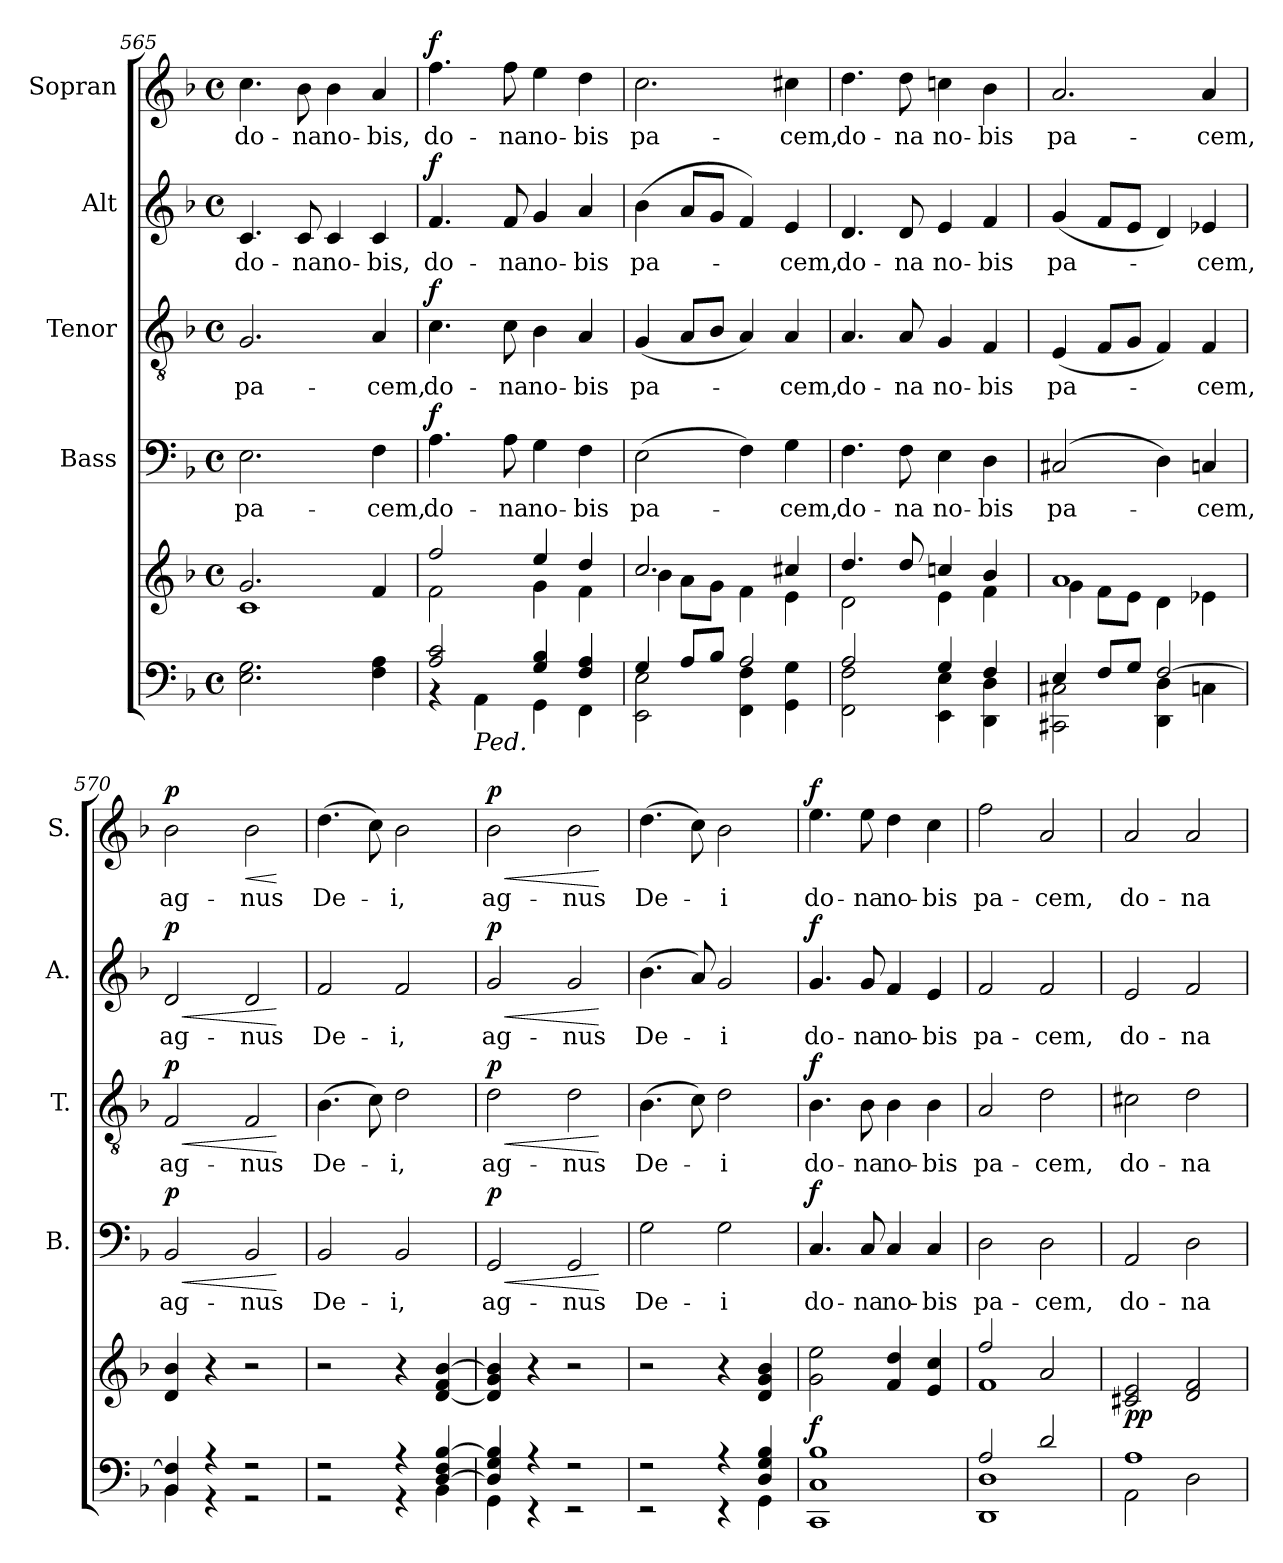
**kern	**kern	**dynam	**kern	**text	**dynam	**kern	**text	**dynam	**kern	**text	**dynam	**kern	**text	**dynam
*part5	*part5	*part5	*part4	*part4	*part4	*part3	*part3	*part3	*part2	*part2	*part2	*part1	*part1	*part1
*staff6	*staff5	*staff5/6	*staff4	*staff4	*staff4	*staff3	*staff3	*staff3	*staff2	*staff2	*staff2	*staff1	*staff1	*staff1
*	*	*	*I"Bass	*	*	*I"Tenor	*	*	*I"Alt	*	*	*I"Sopran	*	*
*	*	*	*I'B.	*	*	*I'T.	*	*	*I'A.	*	*	*I'S.	*	*
*clefF4	*clefG2	*	*clefF4	*	*	*clefGv2	*	*	*clefG2	*	*	*clefG2	*	*
*k[b-]	*k[b-]	*	*k[b-]	*	*	*k[b-]	*	*	*k[b-]	*	*	*k[b-]	*	*
*F:	*F:	*	*F:	*	*	*F:	*	*	*F:	*	*	*F:	*	*
*M4/4	*M4/4	*	*M4/4	*	*	*M4/4	*	*	*M4/4	*	*	*M4/4	*	*
*met(c)	*met(c)	*	*met(c)	*	*	*met(c)	*	*	*met(c)	*	*	*met(c)	*	*
=565	=565	=565	=565	=565	=565	=565	=565	=565	=565	=565	=565	=565	=565	=565
*	*^	*	*	*	*	*	*	*	*	*	*	*	*	*
!	!	!	!	!	!LO:LY:b	!	!	!LO:LY:b	!	!	!LO:LY:b	!	!	!LO:LY:b	!
2.E\ 2.G\	2.g/	1c	.	2.E\	pa-	.	2.G/	pa-	.	4.c/	do-	.	4.cc\	do-	.
!	!	!	!	!	!	!	!	!	!	!	!LO:LY:b	!	!	!LO:LY:b	!
.	.	.	.	.	.	.	.	.	.	8c/	-na	.	8b-\	-na	.
!	!	!	!	!	!	!	!	!	!	!	!LO:LY:b	!	!	!LO:LY:b	!
.	.	.	.	.	.	.	.	.	.	4c/	no-	.	4b-\	no-	.
!	!	!	!	!	!LO:LY:b	!	!	!LO:LY:b	!	!	!LO:LY:b	!	!	!LO:LY:b	!
4F\ 4A\	4f/	.	.	4F\	-cem,	.	4A/	-cem,	.	4c/	-bis,	.	4a/	-bis,	.
!!LO:LB:g=z
=566	=566	=566	=566	=566	=566	=566	=566	=566	=566	=566	=566	=566	=566	=566	=566
*^	*	*	*	*	*	*	*	*	*	*	*	*	*	*	*
!	!	!	!	!	!	!LO:LY:b	!LO:DY:a	!	!LO:LY:b	!LO:DY:a	!	!LO:LY:b	!LO:DY:a	!	!LO:LY:b	!LO:DY:a
2A/ 2c/	4rAA	2ff/	2f\	.	4.A\	do-	f	4.c\	do-	f	4.f/	do-	f	4.ff\	do-	f
!	!LO:TX:b:i:t=Ped.	!	!	!	!	!	!	!	!	!	!	!	!	!	!	!
.	4AA\	.	.	.	.	.	.	.	.	.	.	.	.	.	.	.
!	!	!	!	!	!	!LO:LY:b	!	!	!LO:LY:b	!	!	!LO:LY:b	!	!	!LO:LY:b	!
.	.	.	.	.	8A\	-na	.	8c\	-na	.	8f/	-na	.	8ff\	-na	.
!	!	!	!	!	!	!LO:LY:b	!	!	!LO:LY:b	!	!	!LO:LY:b	!	!	!LO:LY:b	!
4G/ 4B-/	4GG\	4ee/	4g\	.	4G\	no-	.	4B-\	no-	.	4g/	no-	.	4ee\	no-	.
!	!	!	!	!	!	!LO:LY:b	!	!	!LO:LY:b	!	!	!LO:LY:b	!	!	!LO:LY:b	!
4F/ 4A/	4FF\	4dd/	4f\	.	4F\	-bis	.	4A/	-bis	.	4a/	-bis	.	4dd\	-bis	.
=567	=567	=567	=567	=567	=567	=567	=567	=567	=567	=567	=567	=567	=567	=567	=567	=567
!	!	!	!	!	!	!LO:LY:b	!	!	!LO:LY:b	!	!	!LO:LY:b	!	!	!LO:LY:b	!
4G/	2EE\ 2E\	2.cc/	4b-\	.	(>2E\	pa-	.	(<4G/	pa-	.	(>4b-\	pa-	.	2.cc\	pa-	.
8A/L	.	.	8a\L	.	.	.	.	8A/L	.	.	8a/L	.	.	.	.	.
8B-/J	.	.	8g\J	.	.	.	.	8B-/J	.	.	8g/J	.	.	.	.	.
2A/	4FF\ 4F\	.	4f\	.	4F\)	.	.	4A/)	.	.	4f/)	.	.	.	.	.
!	!	!	!	!	!	!LO:LY:b	!	!	!LO:LY:b	!	!	!LO:LY:b	!	!	!LO:LY:b	!
.	4GG\ 4G\	4cc#X/	4e\	.	4G\	-cem,	.	4A/	-cem,	.	4e/	-cem,	.	4cc#X\	-cem,	.
=568	=568	=568	=568	=568	=568	=568	=568	=568	=568	=568	=568	=568	=568	=568	=568	=568
!	!	!	!	!	!	!LO:LY:b	!	!	!LO:LY:b	!	!	!LO:LY:b	!	!	!LO:LY:b	!
2A/	2FF\ 2F\	4.dd/	2d\	.	4.F\	do-	.	4.A/	do-	.	4.d/	do-	.	4.dd\	do-	.
!	!	!	!	!	!	!LO:LY:b	!	!	!LO:LY:b	!	!	!LO:LY:b	!	!	!LO:LY:b	!
.	.	8dd/	.	.	8F\	-na	.	8A/	-na	.	8d/	-na	.	8dd\	-na	.
!	!	!	!	!	!	!LO:LY:b	!	!	!LO:LY:b	!	!	!LO:LY:b	!	!	!LO:LY:b	!
4G/	4EE\ 4E\	4ccn/	4e\	.	4E\	no-	.	4G/	no-	.	4e/	no-	.	4ccn\	no-	.
!	!	!	!	!	!	!LO:LY:b	!	!	!LO:LY:b	!	!	!LO:LY:b	!	!	!LO:LY:b	!
4F/	4DD\ 4D\	4b-/	4f\	.	4D\	-bis	.	4F/	-bis	.	4f/	-bis	.	4b-\	-bis	.
=569	=569	=569	=569	=569	=569	=569	=569	=569	=569	=569	=569	=569	=569	=569	=569	=569
!	!	!	!	!	!	!LO:LY:b	!	!	!LO:LY:b	!	!	!LO:LY:b	!	!	!LO:LY:b	!
4E/	2CC#X\ 2C#X\	1a	4g\	.	(2C#X/	pa-	.	(<4E/	pa-	.	(<4g/	pa-	.	2.a/	pa-	.
8F/L	.	.	8f\L	.	.	.	.	8F/L	.	.	8f/L	.	.	.	.	.
8G/J	.	.	8e\J	.	.	.	.	8G/J	.	.	8e/J	.	.	.	.	.
[>2F/	4DD\ 4D\	.	4d\	.	4D\)	.	.	4F/)	.	.	4d/)	.	.	.	.	.
!	!	!	!	!	!	!LO:LY:b	!	!	!LO:LY:b	!	!	!LO:LY:b	!	!	!LO:LY:b	!
.	4Cn\	.	4e-X\	.	4Cn/	-cem,	.	4F/	-cem,	.	4e-X/	-cem,	.	4a/	-cem,	.
=570	=570	=570	=570	=570	=570	=570	=570	=570	=570	=570	=570	=570	=570	=570	=570	=570
!	!	!	!	!	!	!LO:LY:b	!LO:HP:b	!	!LO:LY:b	!LO:HP:b	!	!LO:LY:b	!LO:HP:b	!	!LO:LY:b	!
!	!	!	!	!	!	!	!LO:DY:n=1:a	!	!	!LO:DY:n=1:a	!	!	!LO:DY:n=1:a	!	!	!LO:DY:a
*	*	*v	*v	*	*	*	*	*	*	*	*	*	*	*	*	*
4BB-/ 4F/]	4BB-\	4d/ 4b-/	.	2BB-/	ag-	< p	2F/	ag-	< p	2d/	ag-	< p	2b-\	ag-	p
4r	4r	4r	.	.	.	.	.	.	.	.	.	.	.	.	.
!	!	!	!	!	!LO:LY:b	!	!	!LO:LY:b	!	!	!LO:LY:b	!	!	!LO:LY:b	!LO:HP:b
2r	2r	2r	.	2BB-/	-nus	.	2F/	-nus	.	2d/	-nus	.	2b-\	-nus	<
*v	*v	*	*	*	*	*	*	*	*	*	*	*	*	*	*
.	.	.	.	.	[	.	.	[	.	.	[	.	.	[
=571	=571	=571	=571	=571	=571	=571	=571	=571	=571	=571	=571	=571	=571	=571
*^	*	*	*	*	*	*	*	*	*	*	*	*	*	*
!	!	!	!	!	!LO:LY:b	!	!	!LO:LY:b	!	!	!LO:LY:b	!	!	!LO:LY:b	!
2r	2r	2r	.	2BB-/	De-	.	(>4.B-\	De-	.	2f/	De-	.	(>4.dd\	De-	.
.	.	.	.	.	.	.	8c\)	.	.	.	.	.	8cc\)	.	.
!	!	!	!	!	!LO:LY:b	!	!	!LO:LY:b	!	!	!LO:LY:b	!	!	!LO:LY:b	!
4r	4r	4r	.	2BB-/	-i,	.	2d\	-i,	.	2f/	-i,	.	2b-\	-i,	.
[>4D/ 4F/ [>4B-/	4BB-\	[4d/ 4f/ [4b-/	.	.	.	.	.	.	.	.	.	.	.	.	.
!!LO:PB:g=z
=572	=572	=572	=572	=572	=572	=572	=572	=572	=572	=572	=572	=572	=572	=572	=572
!	!	!	!	!	!LO:LY:b	!LO:HP:b	!	!LO:LY:b	!LO:HP:b	!	!LO:LY:b	!LO:HP:b	!	!LO:LY:b	!LO:HP:b
!	!	!	!	!	!	!LO:DY:n=1:a	!	!	!LO:DY:n=1:a	!	!	!LO:DY:n=1:a	!	!	!LO:DY:n=1:a
4D/] 4G/ 4B-/]	4GG\	4d/] 4g/ 4b-/]	.	2GG/	ag-	< p	2d\	ag-	< p	2g/	ag-	< p	2b-\	ag-	< p
4r	4r	4r	.	.	.	.	.	.	.	.	.	.	.	.	.
!	!	!	!	!	!LO:LY:b	!	!	!LO:LY:b	!	!	!LO:LY:b	!	!	!LO:LY:b	!
2r	2r	2r	.	2GG/	-nus	.	2d\	-nus	.	2g/	-nus	.	2b-\	-nus	.
*v	*v	*	*	*	*	*	*	*	*	*	*	*	*	*	*
.	.	.	.	.	[	.	.	[	.	.	[	.	.	[
=573	=573	=573	=573	=573	=573	=573	=573	=573	=573	=573	=573	=573	=573	=573
*^	*	*	*	*	*	*	*	*	*	*	*	*	*	*
!	!	!	!	!	!LO:LY:b	!	!	!LO:LY:b	!	!	!LO:LY:b	!	!	!LO:LY:b	!
2r	2r	2r	.	2G\	De-	.	(>4.B-\	De-	.	(>4.b-\	De-	.	(>4.dd\	De-	.
.	.	.	.	.	.	.	8c\)	.	.	8a/)	.	.	8cc\)	.	.
!	!	!	!	!	!LO:LY:b	!	!	!LO:LY:b	!	!	!LO:LY:b	!	!	!LO:LY:b	!
4r	4r	4r	.	2G\	-i	.	2d\	-i	.	2g/	-i	.	2b-\	-i	.
4D/ 4G/ 4B-/	4GG\	4d/ 4g/ 4b-/	.	.	.	.	.	.	.	.	.	.	.	.	.
=574	=574	=574	=574	=574	=574	=574	=574	=574	=574	=574	=574	=574	=574	=574	=574
!	!	!	!LO:DY:b	!	!LO:LY:b	!LO:DY:a	!	!LO:LY:b	!LO:DY:a	!	!LO:LY:b	!LO:DY:a	!	!LO:LY:b	!LO:DY:a
1C 1B-	1CC	2g\ 2ee\	f	4.C/	do-	f	4.B-\	do-	f	4.g/	do-	f	4.ee\	do-	f
!	!	!	!	!	!LO:LY:b	!	!	!LO:LY:b	!	!	!LO:LY:b	!	!	!LO:LY:b	!
.	.	.	.	8C/	-na	.	8B-\	-na	.	8g/	-na	.	8ee\	-na	.
!	!	!	!	!	!LO:LY:b	!	!	!LO:LY:b	!	!	!LO:LY:b	!	!	!LO:LY:b	!
.	.	4f/ 4dd/	.	4C/	no-	.	4B-\	no-	.	4f/	no-	.	4dd\	no-	.
!	!	!	!	!	!LO:LY:b	!	!	!LO:LY:b	!	!	!LO:LY:b	!	!	!LO:LY:b	!
.	.	4e/ 4cc/	.	4C/	-bis	.	4B-\	-bis	.	4e/	-bis	.	4cc\	-bis	.
=575	=575	=575	=575	=575	=575	=575	=575	=575	=575	=575	=575	=575	=575	=575	=575
*	*	*^	*	*	*	*	*	*	*	*	*	*	*	*	*
!	!	!	!	!	!	!LO:LY:b	!	!	!LO:LY:b	!	!	!LO:LY:b	!	!	!LO:LY:b	!
2A/	1DD 1D	2ff/	1f	.	2D\	pa-	.	2A/	pa-	.	2f/	pa-	.	2ff\	pa-	.
!	!	!	!	!	!	!LO:LY:b	!	!	!LO:LY:b	!	!	!LO:LY:b	!	!	!LO:LY:b	!
2d/	.	2a/	.	.	2D\	-cem,	.	2d\	-cem,	.	2f/	-cem,	.	2a/	-cem,	.
*	*	*v	*v	*	*	*	*	*	*	*	*	*	*	*	*	*
=576	=576	=576	=576	=576	=576	=576	=576	=576	=576	=576	=576	=576	=576	=576	=576
!	!	!	!LO:DY:b	!	!LO:LY:b	!	!	!LO:LY:b	!	!	!LO:LY:b	!	!	!LO:LY:b	!
1A	2AA\	2c#X/ 2e/	pp	2AA/	do-	.	2c#X\	do-	.	2e/	do-	.	2a/	do-	.
!	!	!	!	!	!LO:LY:b	!	!	!LO:LY:b	!	!	!LO:LY:b	!	!	!LO:LY:b	!
.	2D\	2d/ 2f/	.	2D\	-na	.	2d\	-na	.	2f/	-na	.	2a/	-na	.
*v	*v	*	*	*	*	*	*	*	*	*	*	*	*	*	*
=	=	=	=	=	=	=	=	=	=	=	=	=	=	=
*-	*-	*-	*-	*-	*-	*-	*-	*-	*-	*-	*-	*-	*-	*-
